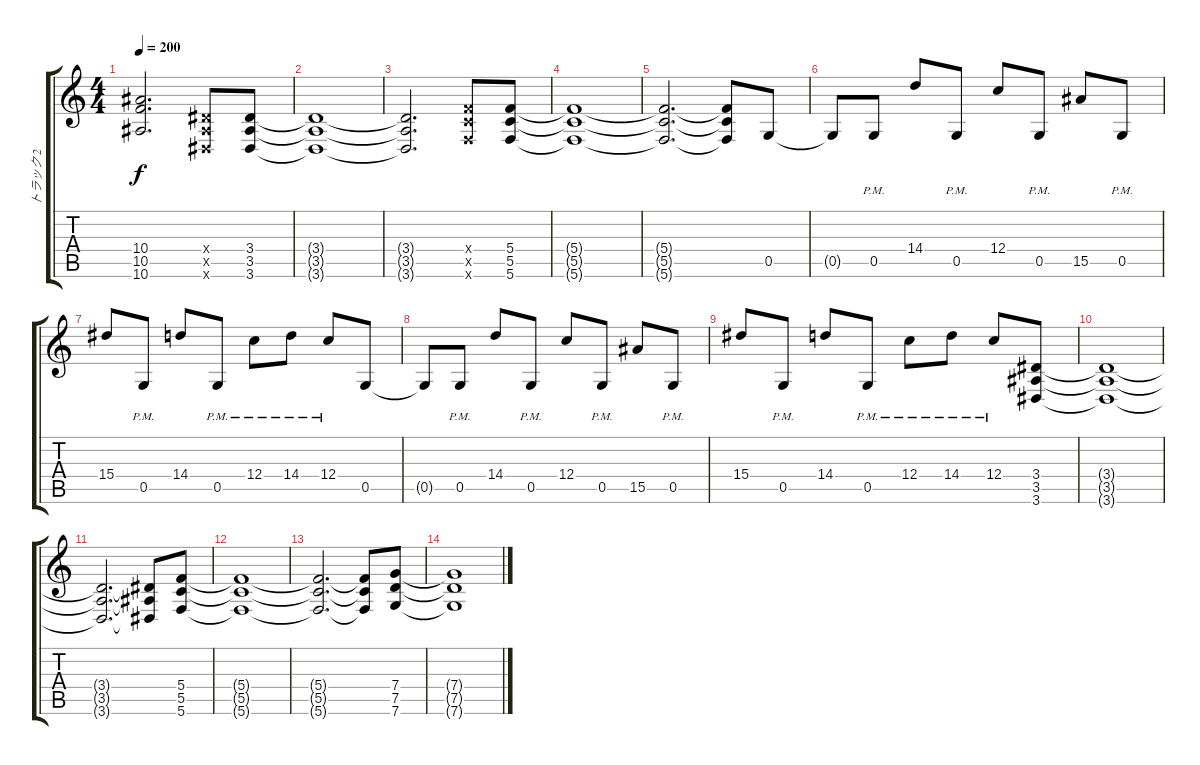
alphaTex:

\track ("トラック 2" "トラック 2") {instrument overdrivenguitar}
\staff {score tabs}
\tuning (D4 A3 F3 C3 G2 C2) {hide}
\ts (4 4)
\tempo 200
\clef g2
\ks c
(10.4{t} 10.5{t} 10.6{t}).2{d dy f} (3.4{x} 3.5{x} 3.6{x}).8 (3.4 3.5 3.6).8 |
(3.4{t} 3.5{t} 3.6{t}).1 |
(3.4{t} 3.5{t} 3.6{t}).2{d} (5.4{x} 5.5{x} 5.6{x}).8 (5.4 5.5 5.6).8 |
(5.4{t} 5.5{t} 5.6{t}).1 |
(5.4{t} 5.5{t} 5.6{t}).2{d} (5.4{t} 5.5{t} 5.6{t}).8 0.5.8 |
0.5{t}.8 0.5{pm}.8 14.4.8 0.5{pm}.8 12.4.8 0.5{pm}.8 15.5.8 0.5{pm}.8 |
15.4.8 0.5{pm}.8 14.4.8 0.5{pm}.8 12.4{pm}.8 14.4{pm}.8 12.4{pm}.8 0.5.8 |
0.5{t}.8 0.5{pm}.8 14.4.8 0.5{pm}.8 12.4.8 0.5{pm}.8 15.5.8 0.5{pm}.8 |
15.4.8 0.5{pm}.8 14.4.8 0.5{pm}.8 12.4{pm}.8 14.4{pm}.8 12.4{pm}.8 (3.4 3.5 3.6).8 |
(3.4{t} 3.5{t} 3.6{t}).1 |
(3.4{t} 3.5{t} 3.6{t}).2{d} (3.4{t} 3.5{t} 3.6{t}).8 (5.4 5.5 5.6).8 |
(5.4{t} 5.5{t} 5.6{t}).1 |
(5.4{t} 5.5{t} 5.6{t}).2{d} (5.4{t} 5.5{t} 5.6{t}).8 (7.4 7.5 7.6).8 |
(7.4{t} 7.5{t} 7.6{t}).1
